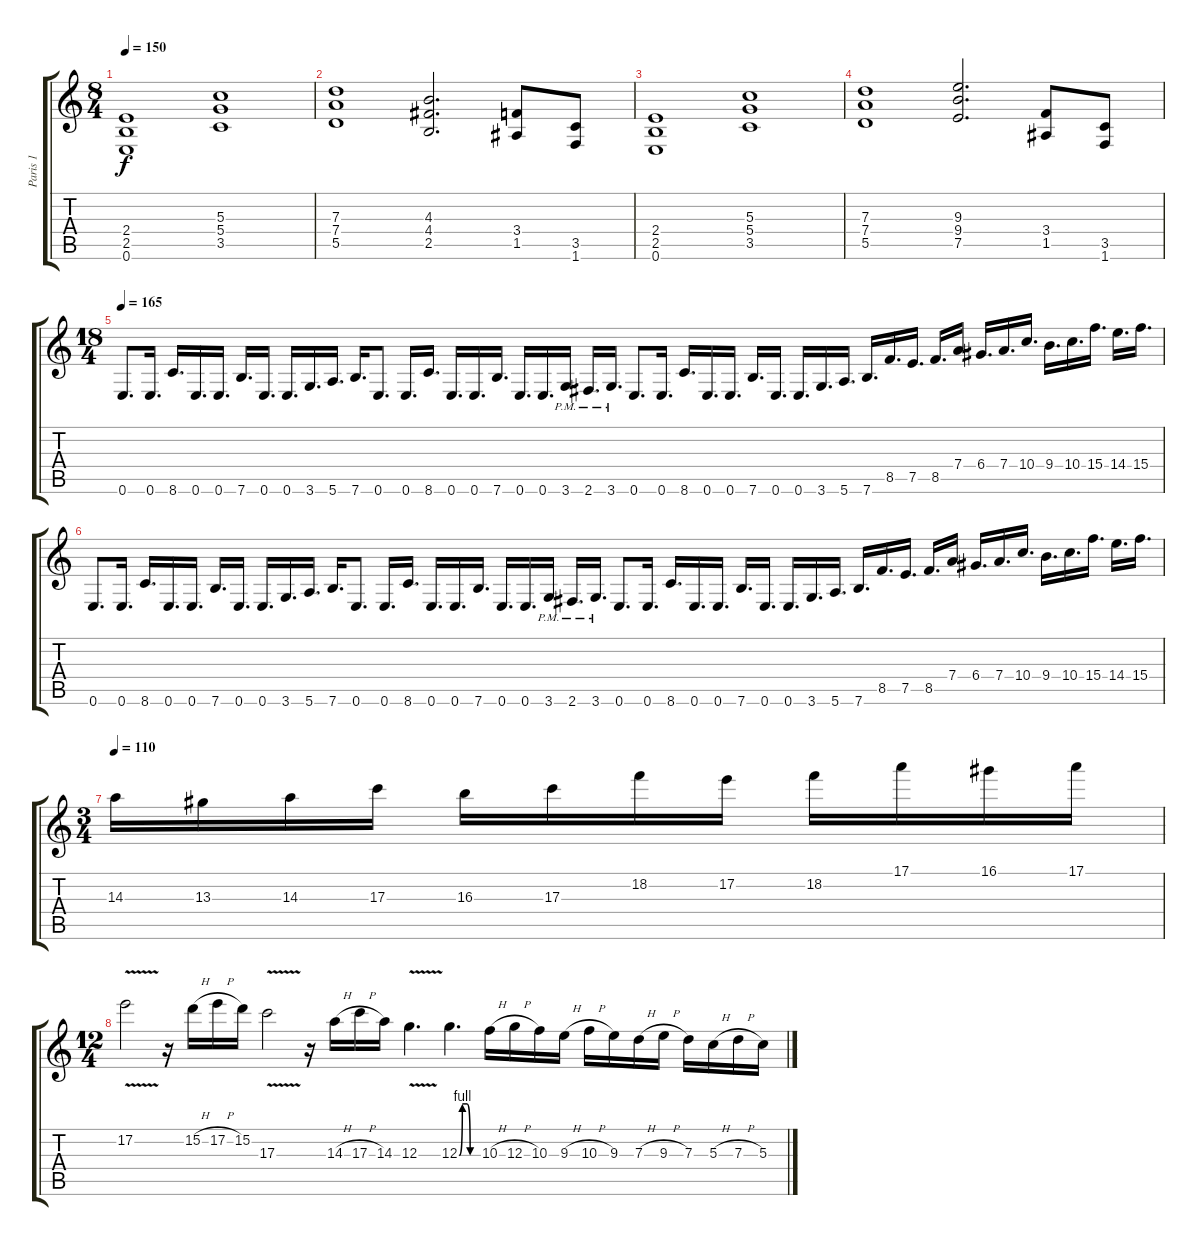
\track ("Paris 1" "Paris 1") {instrument overdrivenguitar}
\staff {score tabs}
\tuning (E4 B3 G3 D3 A2 E2) {hide}
\ts (8 4)
\tempo 150
\clef g2
\ks c
(2.4 2.5 0.6).1{dy f} (5.3 5.4 3.5).1 |
(7.3 7.4 5.5).1 (4.3 4.4 2.5).2{d} (3.4 1.5).8 (3.5 1.6).8 |
(2.4 2.5 0.6).1 (5.3 5.4 3.5).1 |
(7.3 7.4 5.5).1 (9.3 9.4 7.5).2{d} (3.4 1.5).8 (3.5 1.6).8 |
\ts (18 4)
\tempo 165
0.6.8{d} 0.6.16{d} 8.6.16{d} 0.6.16{d} 0.6.16{d} 7.6.16{d} 0.6.16{d} 0.6.16{d} 3.6.16{d} 5.6.16{d} 7.6.16{d} 0.6.8{d} 0.6.16{d} 8.6.16{d} 0.6.16{d} 0.6.16{d} 7.6.16{d} 0.6.16{d} 0.6.16{d} 3.6{pm}.16{d} 2.6{pm}.16{d} 3.6{pm}.16{d} 0.6.8{d} 0.6.16{d} 8.6.16{d} 0.6.16{d} 0.6.16{d} 7.6.16{d} 0.6.16{d} 0.6.16{d} 3.6.16{d} 5.6.16{d} 7.6.16{d} 8.5.16{d} 7.5.16{d} 8.5.16{d} 7.4.16{d} 6.4.16{d} 7.4.16{d} 10.4.16{d} 9.4.16{d} 10.4.16{d} 15.4.16{d} 14.4.16{d} 15.4.16{d} |
0.6.8{d} 0.6.16{d} 8.6.16{d} 0.6.16{d} 0.6.16{d} 7.6.16{d} 0.6.16{d} 0.6.16{d} 3.6.16{d} 5.6.16{d} 7.6.16{d} 0.6.8{d} 0.6.16{d} 8.6.16{d} 0.6.16{d} 0.6.16{d} 7.6.16{d} 0.6.16{d} 0.6.16{d} 3.6{pm}.16{d} 2.6{pm}.16{d} 3.6{pm}.16{d} 0.6.8{d} 0.6.16{d} 8.6.16{d} 0.6.16{d} 0.6.16{d} 7.6.16{d} 0.6.16{d} 0.6.16{d} 3.6.16{d} 5.6.16{d} 7.6.16{d} 8.5.16{d} 7.5.16{d} 8.5.16{d} 7.4.16{d} 6.4.16{d} 7.4.16{d} 10.4.16{d} 9.4.16{d} 10.4.16{d} 15.4.16{d} 14.4.16{d} 15.4.16{d} |
\ts (3 4)
\tempo 110
14.3.16 13.3.16 14.3.16 17.3.16 16.3.16 17.3.16 18.2.16 17.2.16 18.2.16 17.1.16 16.1.16 17.1.16 |
\ts (12 4)
17.2{v}.2 r.16 15.2{h}.16 17.2{h}.16 15.2.16 17.3{v}.2 r.16 14.3{h}.16 17.3{h}.16 14.3.16 12.3{v}.4{d} 12.3{be (custom 0 0 10 4 25 4 35 0 60 0)}.4{d} 10.3{h}.16 12.3{h}.16 10.3.16 9.3{h}.16 10.3{h}.16 9.3.16 7.3{h}.16 9.3{h}.16 7.3.16 5.3{h}.16 7.3{h}.16 5.3.16
